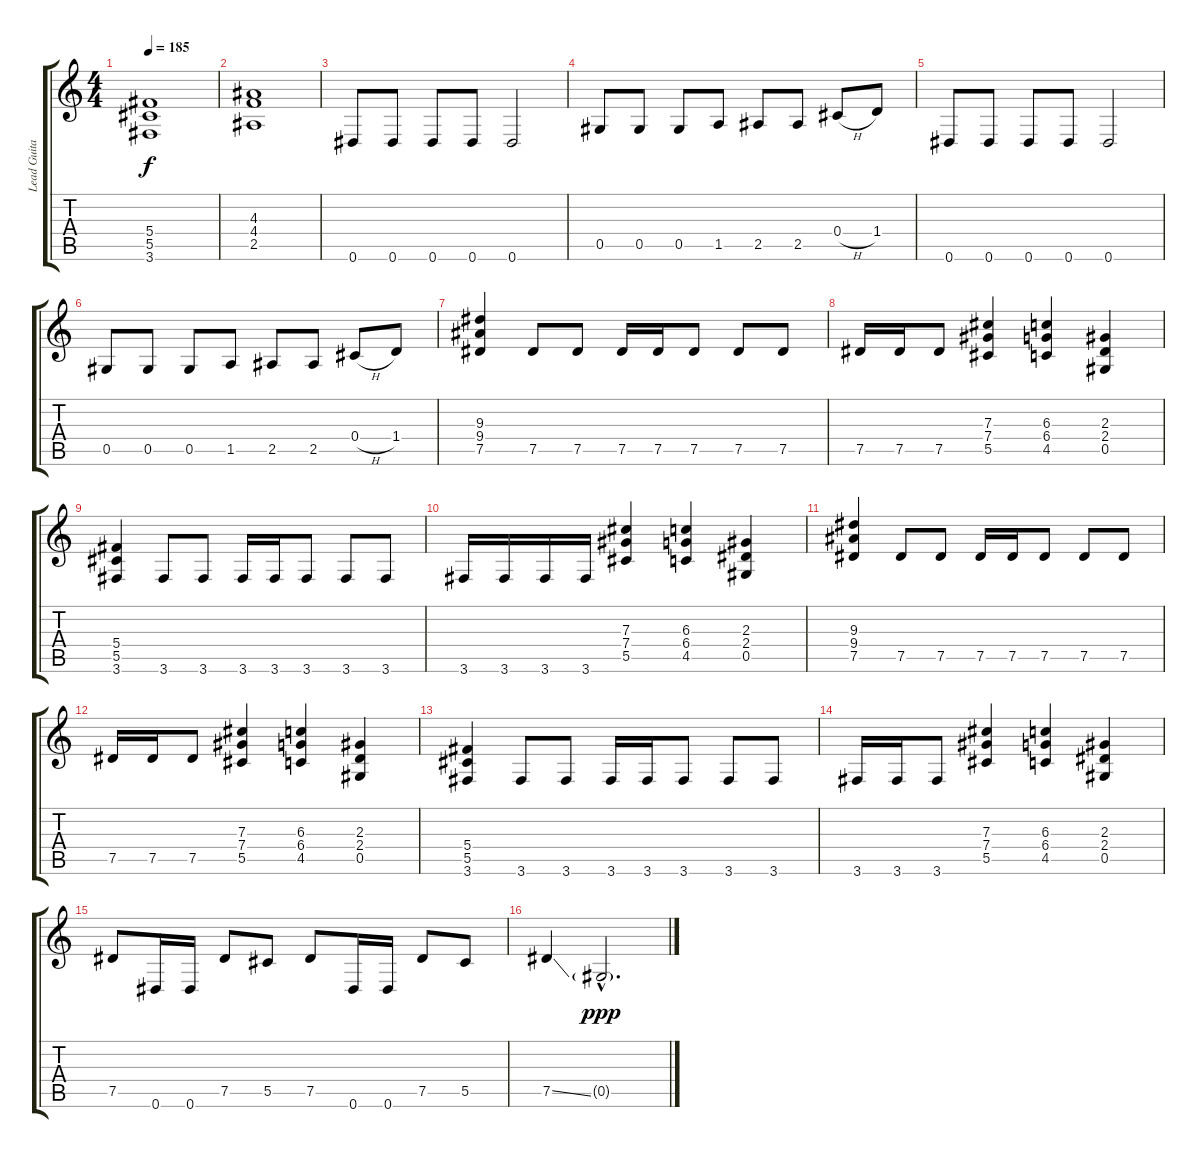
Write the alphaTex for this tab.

\track ("Lead Guitar" "Lead Guita") {instrument distortionguitar}
\staff {score tabs}
\tuning (Eb4 Bb3 Gb3 Db3 Ab2 Eb2) {hide}
\ts (4 4)
\tempo 185
\clef g2
\ks c
(5.4 5.5 3.6).1{dy f} |
(4.3 4.4 2.5).1 |
0.6.8 0.6.8 0.6.8 0.6.8 0.6.2 |
0.5.8 0.5.8 0.5.8 1.5.8 2.5.8 2.5.8 0.4{h}.8 1.4.8 |
0.6.8 0.6.8 0.6.8 0.6.8 0.6.2 |
0.5.8 0.5.8 0.5.8 1.5.8 2.5.8 2.5.8 0.4{h}.8 1.4.8 |
(9.3 9.4 7.5).4 7.5.8 7.5.8 7.5.16 7.5.16 7.5.8 7.5.8 7.5.8 |
7.5.16 7.5.16 7.5.8 (7.3 7.4 5.5).4 (6.3 6.4 4.5).4 (2.3 2.4 0.5).4 |
(5.4 5.5 3.6).4 3.6.8 3.6.8 3.6.16 3.6.16 3.6.8 3.6.8 3.6.8 |
3.6.16 3.6.16 3.6.16 3.6.16 (7.3 7.4 5.5).4 (6.3 6.4 4.5).4 (2.3 2.4 0.5).4 |
(9.3 9.4 7.5).4 7.5.8 7.5.8 7.5.16 7.5.16 7.5.8 7.5.8 7.5.8 |
7.5.16 7.5.16 7.5.8 (7.3 7.4 5.5).4 (6.3 6.4 4.5).4 (2.3 2.4 0.5).4 |
(5.4 5.5 3.6).4 3.6.8 3.6.8 3.6.16 3.6.16 3.6.8 3.6.8 3.6.8 |
3.6.16 3.6.16 3.6.8 (7.3 7.4 5.5).4 (6.3 6.4 4.5).4 (2.3 2.4 0.5).4 |
7.5.8 0.6.16 0.6.16 7.5.8 5.5.8 7.5.8 0.6.16 0.6.16 7.5.8 5.5.8 |
7.5{ss}.4 0.5{g hac}.2{d dy ppp}
